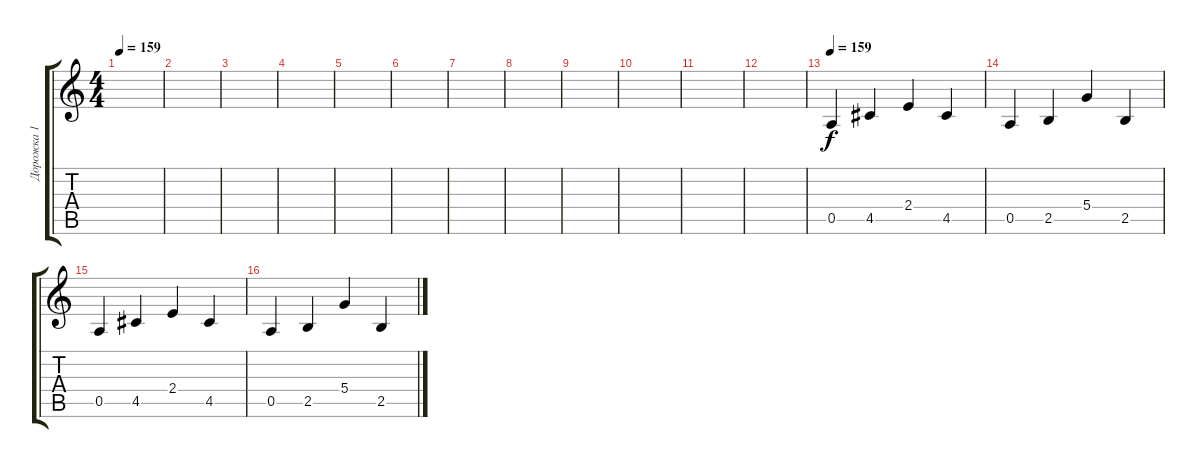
\track ("Дорожка 1" "Дорожка 1") {instrument electricguitarjazz}
\staff {score tabs}
\tuning (E4 B3 G3 D3 A2 E2) {hide}
\ts (4 4)
\tempo 159
\clef g2
\ks c
|
|
|
|
|
|
|
|
|
|
|
|
\tempo 159
0.5.4 4.5.4 2.4.4 4.5.4 |
0.5.4 2.5.4 5.4.4 2.5.4 |
0.5.4 4.5.4 2.4.4 4.5.4 |
0.5.4 2.5.4 5.4.4 2.5.4
